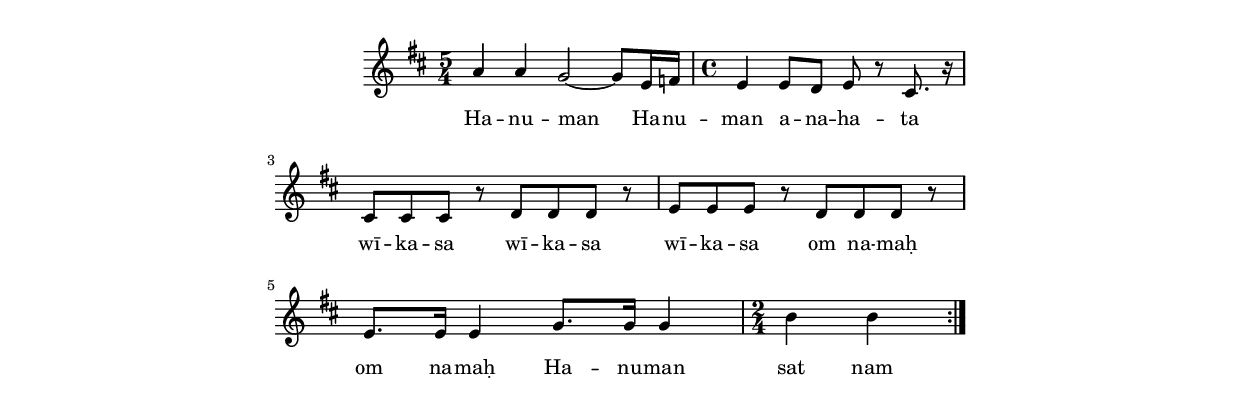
\version "2.19.45"
\paper {
	line-width = 4.6\in
}

melody = \relative c'' {
  \clef treble
  \key d \major
  \time 4/4
  \set Score.voltaSpannerDuration = #(ly:make-moment 4/4)
	\new Voice = "words" {
		\repeat volta 2 {
			\time 5/4
			a4 a g2~ g8 e16 f | 
			\time 4/4 e4 e8 d e r cis8. r16 |
			cis8 cis cis r8 d8 d d r8 | e8 e e r8 d8 d d r8 |
			e8. e16 e4 g8. g16 g4 | \time 2/4 b4 b |
		}
  }
}

text =  \lyricmode {
	\set associatedVoice = "words"
	Ha -- nu -- man Ha -- nu -- man a -- na -- ha -- ta 
	wī -- ka -- sa wī -- ka -- sa wī -- ka -- sa om na -- maḥ
	om na -- maḥ Ha -- nu -- man sat nam
}

\score {
  <<
    \new ChordNames {
      \set chordChang = ##t
    }
    \new Staff  {
    	\new Voice = "one" { \melody }
  	}
    \new Lyrics \lyricsto "words" \text
  >>
  \layout { 
   #(layout-set-staff-size 16)
   }
  \midi { 
  	\tempo 4 = 125
  }
}